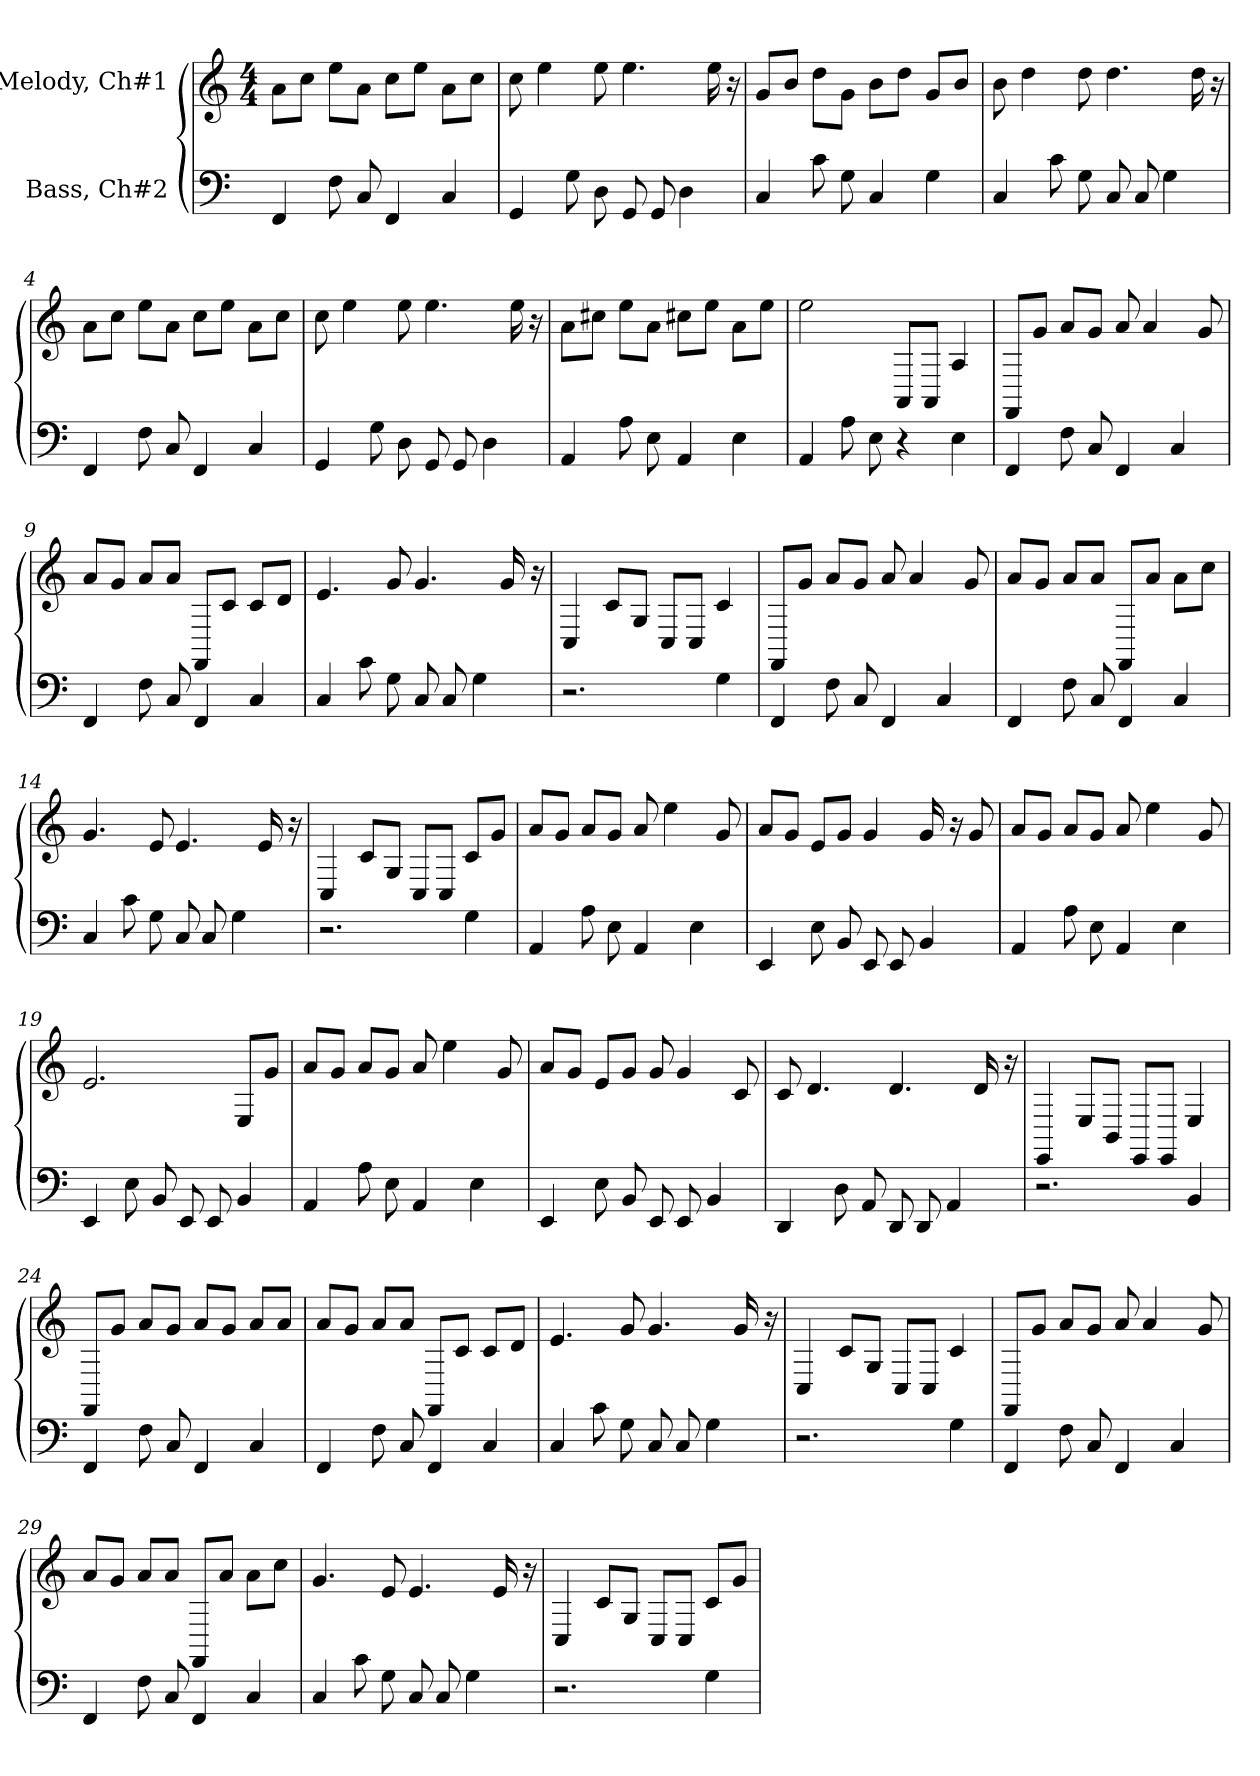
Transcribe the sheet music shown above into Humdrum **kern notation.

**kern	**kern
*part2	*part1
*staff2	*staff1
*I"Bass, Ch#2	*I"Melody, Ch#1
*clefF4	*
*	*M4/4
*MM110	*MM110
=	=
4FF	8aL
.	8ccJ
8F	8eeL
8C	8aJ
4FF	8ccL
.	8eeJ
4C	8aL
.	8ccJ
=1	=1
4GG	8cc
.	4ee
8G	.
8D	8ee
8GG	4.ee
8GG	.
4D	.
.	16ee
.	16r
=2	=2
4C	8gL
.	8bJ
8c	8ddL
8G	8gJ
4C	8bL
.	8ddJ
4G	8gL
.	8bJ
=3	=3
4C	8b
.	4dd
8c	.
8G	8dd
8C	4.dd
8C	.
4G	.
.	16dd
.	16r
=4	=4
4FF	8aL
.	8ccJ
8F	8eeL
8C	8aJ
4FF	8ccL
.	8eeJ
4C	8aL
.	8ccJ
=5	=5
4GG	8cc
.	4ee
8G	.
8D	8ee
8GG	4.ee
8GG	.
4D	.
.	16ee
.	16r
=6	=6
4AA	8aL
.	8cc#XJ
8A	8eeL
8E	8aJ
4AA	8cc#XL
.	8eeJ
4E	8aL
.	8eeJ
=7	=7
4AA	2ee
8A	.
8E	.
4r	8AAL
.	8AAJ
4E	4A
=8	=8
4FF	8FFL
.	8gJ
8F	8aL
8C	8gJ
4FF	8a
.	4a
4C	.
.	8g
=9	=9
4FF	8aL
.	8gJ
8F	8aL
8C	8aJ
4FF	8FFL
.	8cJ
4C	8cL
.	8dJ
=10	=10
4C	4.e
8c	.
8G	8g
8C	4.g
8C	.
4G	.
.	16g
.	16r
=11	=11
2.r	4C
.	8cL
.	8GJ
.	8CL
.	8CJ
4G	4c
=12	=12
4FF	8FFL
.	8gJ
8F	8aL
8C	8gJ
4FF	8a
.	4a
4C	.
.	8g
=13	=13
4FF	8aL
.	8gJ
8F	8aL
8C	8aJ
4FF	8FFL
.	8aJ
4C	8aL
.	8ccJ
=14	=14
4C	4.g
8c	.
8G	8e
8C	4.e
8C	.
4G	.
.	16e
.	16r
=15	=15
2.r	4C
.	8cL
.	8GJ
.	8CL
.	8CJ
4G	8cL
.	8gJ
=16	=16
4AA	8aL
.	8gJ
8A	8aL
8E	8gJ
4AA	8a
.	4ee
4E	.
.	8g
=17	=17
4EE	8aL
.	8gJ
8E	8eL
8BB	8gJ
8EE	4g
8EE	.
4BB	16g
.	16r
.	8g
=18	=18
4AA	8aL
.	8gJ
8A	8aL
8E	8gJ
4AA	8a
.	4ee
4E	.
.	8g
=19	=19
4EE	2.e
8E	.
8BB	.
8EE	.
8EE	.
4BB	8EL
.	8gJ
=20	=20
4AA	8aL
.	8gJ
8A	8aL
8E	8gJ
4AA	8a
.	4ee
4E	.
.	8g
=21	=21
4EE	8aL
.	8gJ
8E	8eL
8BB	8gJ
8EE	8g
8EE	4g
4BB	.
.	8c
=22	=22
4DD	8c
.	4.d
8D	.
8AA	.
8DD	4.d
8DD	.
4AA	.
.	16d
.	16r
=23	=23
2.r	4EE
.	8EL
.	8BBJ
.	8EEL
.	8EEJ
4BB	4E
=24	=24
4FF	8FFL
.	8gJ
8F	8aL
8C	8gJ
4FF	8aL
.	8gJ
4C	8aL
.	8aJ
=25	=25
4FF	8aL
.	8gJ
8F	8aL
8C	8aJ
4FF	8FFL
.	8cJ
4C	8cL
.	8dJ
=26	=26
4C	4.e
8c	.
8G	8g
8C	4.g
8C	.
4G	.
.	16g
.	16r
=27	=27
2.r	4C
.	8cL
.	8GJ
.	8CL
.	8CJ
4G	4c
=28	=28
4FF	8FFL
.	8gJ
8F	8aL
8C	8gJ
4FF	8a
.	4a
4C	.
.	8g
=29	=29
4FF	8aL
.	8gJ
8F	8aL
8C	8aJ
4FF	8FFL
.	8aJ
4C	8aL
.	8ccJ
=30	=30
4C	4.g
8c	.
8G	8e
8C	4.e
8C	.
4G	.
.	16e
.	16r
=31	=31
2.r	4C
.	8cL
.	8GJ
.	8CL
.	8CJ
4G	8cL
.	8gJ
=	=
*-	*-
